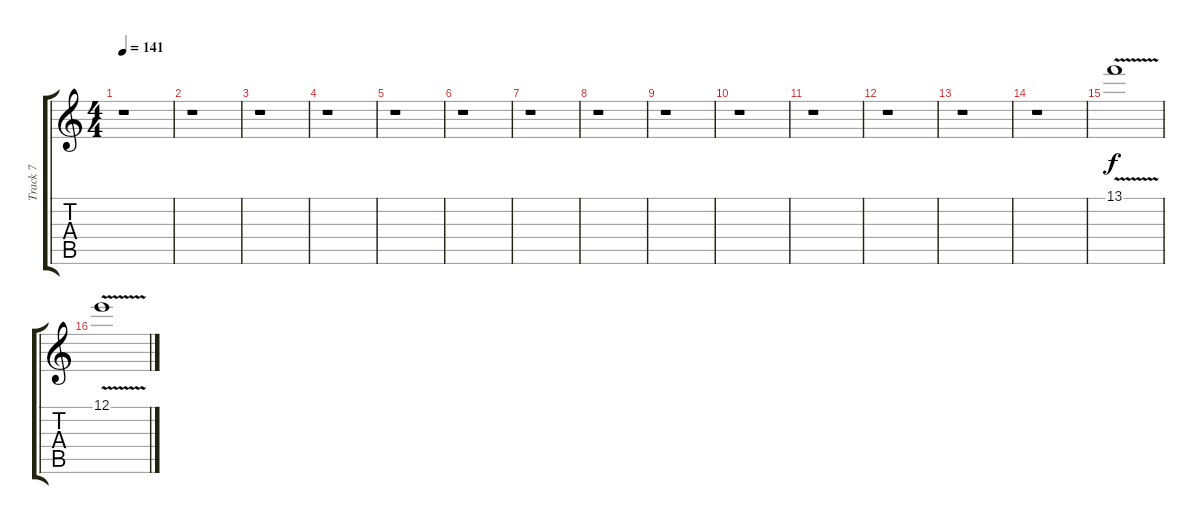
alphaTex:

\track ("Track 7" "Track 7") {instrument distortionguitar}
\staff {score tabs}
\tuning (E4 B3 G3 D3 A2 D2) {hide}
\ts (4 4)
\tempo 141
\clef g2
\ks c
r.1{dy f} |
r.1 |
r.1 |
r.1 |
r.1 |
r.1 |
r.1 |
r.1 |
r.1 |
r.1 |
r.1 |
r.1 |
r.1 |
r.1 |
13.1{v}.1 |
12.1{v}.1
